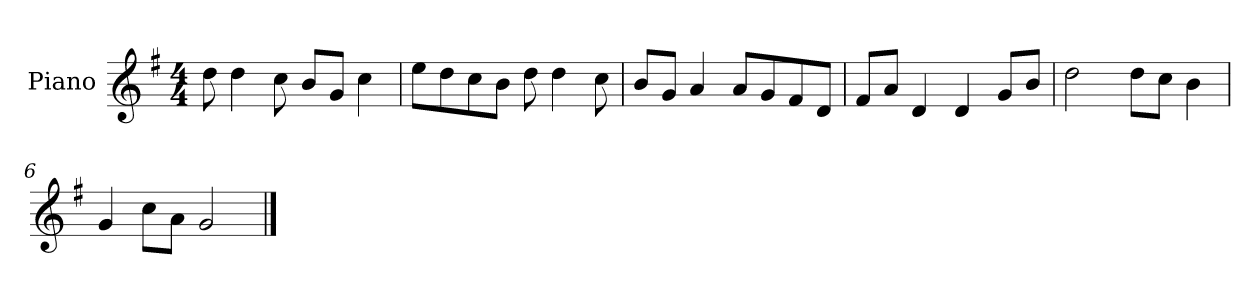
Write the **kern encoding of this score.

**kern
*part1
*staff1
*I"Piano
*I'P-no
*clefG2
*k[f#]
*M4/4
*MM90
=1
8dd\
4dd\
8cc\
8b/L
8g/J
4cc\
=2
8ee\L
8dd\
8cc\
8b\J
8dd\
4dd\
8cc\
=3
8b/L
8g/J
4a/
8a/L
8g/
8f#/
8d/J
=4
8f#/L
8a/J
4d/
4d/
8g/L
8b/J
=5
2dd\
8dd\L
8cc\J
4b\
=6
4g/
8cc\L
8a\J
2g/
==
*-
